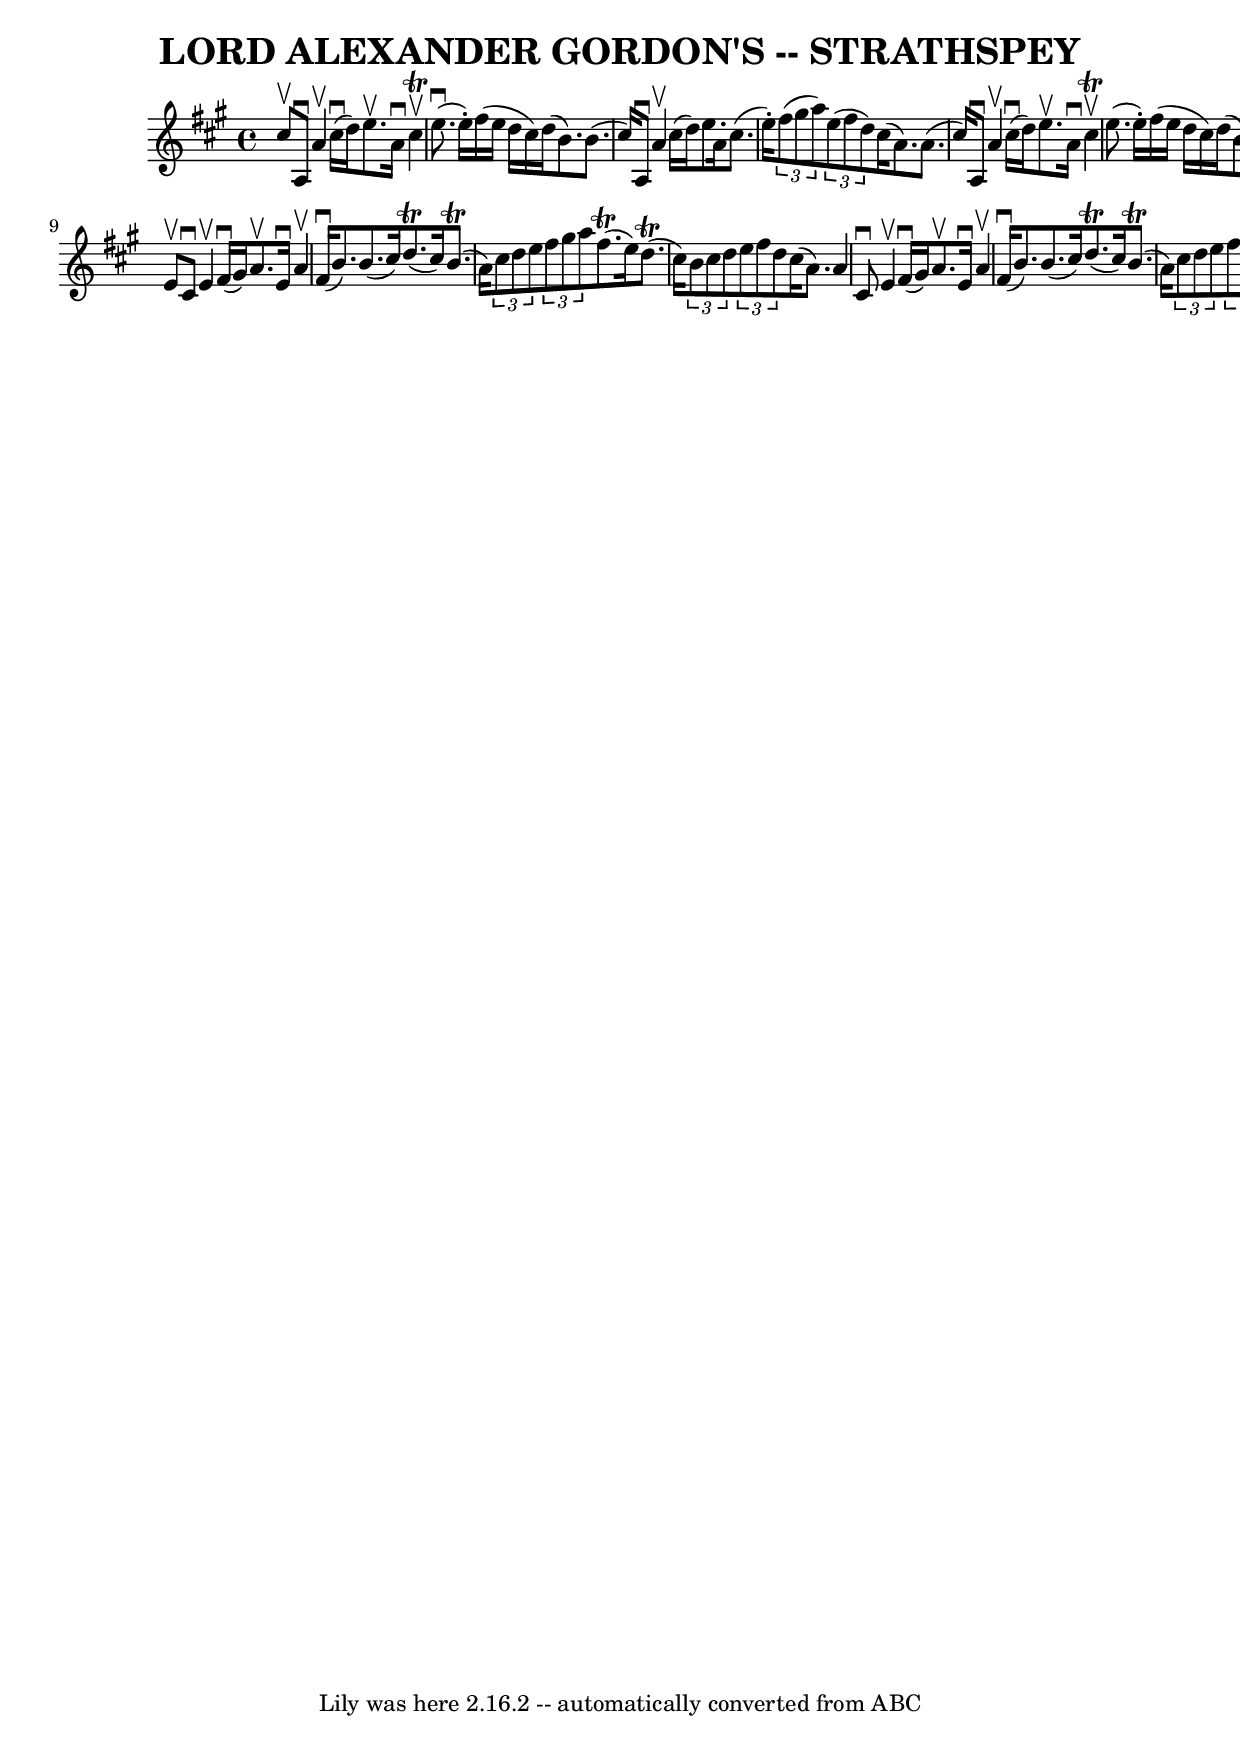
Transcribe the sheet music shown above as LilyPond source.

\version "2.16.2"
\include "Mammoth.ily"
\header {
  %% book = "Ryan's Mammoth Collection of Fiddle Tunes"
 crossRefNumber = "1"
 footnotes = ""
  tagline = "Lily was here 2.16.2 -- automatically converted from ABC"
  title = "LORD ALEXANDER GORDON'S -- STRATHSPEY"

}
voicedefault =  {


  \override Staff.TimeSignature #'style = #'C
  \time 4/4 
  \key a \major cs''8^\upbow        |
 a8^\downbow a'4^\upbow cs''16 (^\downbow d''16) e''8.^\upbow a'16^\downbow cs''4^\upbow^\trill    |
 e''8. (^\downbow e''16-.) fs''16 ( e''16 d''16 cs''16) d''16 (b'8.) b'8. (cs''16)       |
 a8^\downbow a'4^\upbow cs''16 (d''16) e''8. a'16 cs''8. (e''16-.)    |
  \times 2/3 { fs''8 (gs''8    
	 a''8) 
	     }   \times 2/3 { e''8 (fs''8 d''8)  			    } cs''16 (a'8.) a'8. (cs''16)   |  |
 a8^\downbow a'4^\upbow cs''16 (^\downbow d''16) e''8.^\upbow a'16^\downbow cs''4^\upbow^\trill    |
 e''8. (e''16-.) fs''16 (e''16 d''16 cs''16) d''16 (b'8.) b'8. (cs''16)        |
 a8^\downbow a'4 cs''16 (d''16) e''8. a'16 cs''8. (e''16-.)   |
  \times 2/3 { fs''8 (gs''8 a''8) 
	     }   
  \times 2/3 { e''8 (fs''8 d''8) 
	     } cs''16 (a'8.) a'8       \bar "|." e'8^\upbow        |
 cs'8^\downbow e'4^\upbow fs'16 (^\downbow gs'16) a'8.^\upbow e'16^\downbow a'4^\upbow     |
 fs'16 (^\downbow b'8.) b'8. (cs''16) d''8. (^\trill cs''16) b'8. (^\trill a'16)       |
  
  \times 2/3 { cs''8 d''8 e''8  
	     }   \times 2/3 { fs''8 gs''8    
			 a''8   			    } fs''8. (^\trill e''16) d''8. (^\trill cs''16)     |
  \times 2/3 { b'8 cs''8 d''8  
	     }   \times 2/3 { e''8    
			 fs''8 d''8   			    } cs''16 (a'8.) a'4    |  |
 cs'8^\downbow e'4^\upbow fs'16 (^\downbow gs'16) a'8.^\upbow e'16^\downbow a'4^\upbow    |
 fs'16 (^\downbow b'8.) b'8. (cs''16) d''8. (^\trill cs''16) b'8. (^\trill a'16)    |
  \times 2/3 { cs''8 d''8 e''8  
	     }   \times 2/3 { fs''8 
			 gs''8 a''8  
			    }   \times 2/3 { e''8 fs''8 d''8  
					   }   \times 2/3 {  
					 cs''8 b'8 a'8   					   }    |
  \times 2/3 { b'8 cs''8 d''8  
	     }   
  \times 2/3 { e''8 fs''8 d''8  
	     } cs''16 (a'8.) a'8       \bar " |."   

}

\score{
  <<

    \context Staff="default"
    {
      \voicedefault 
      
    }

  >>
  \layout {
    
  }
  \midi {
  }

}
